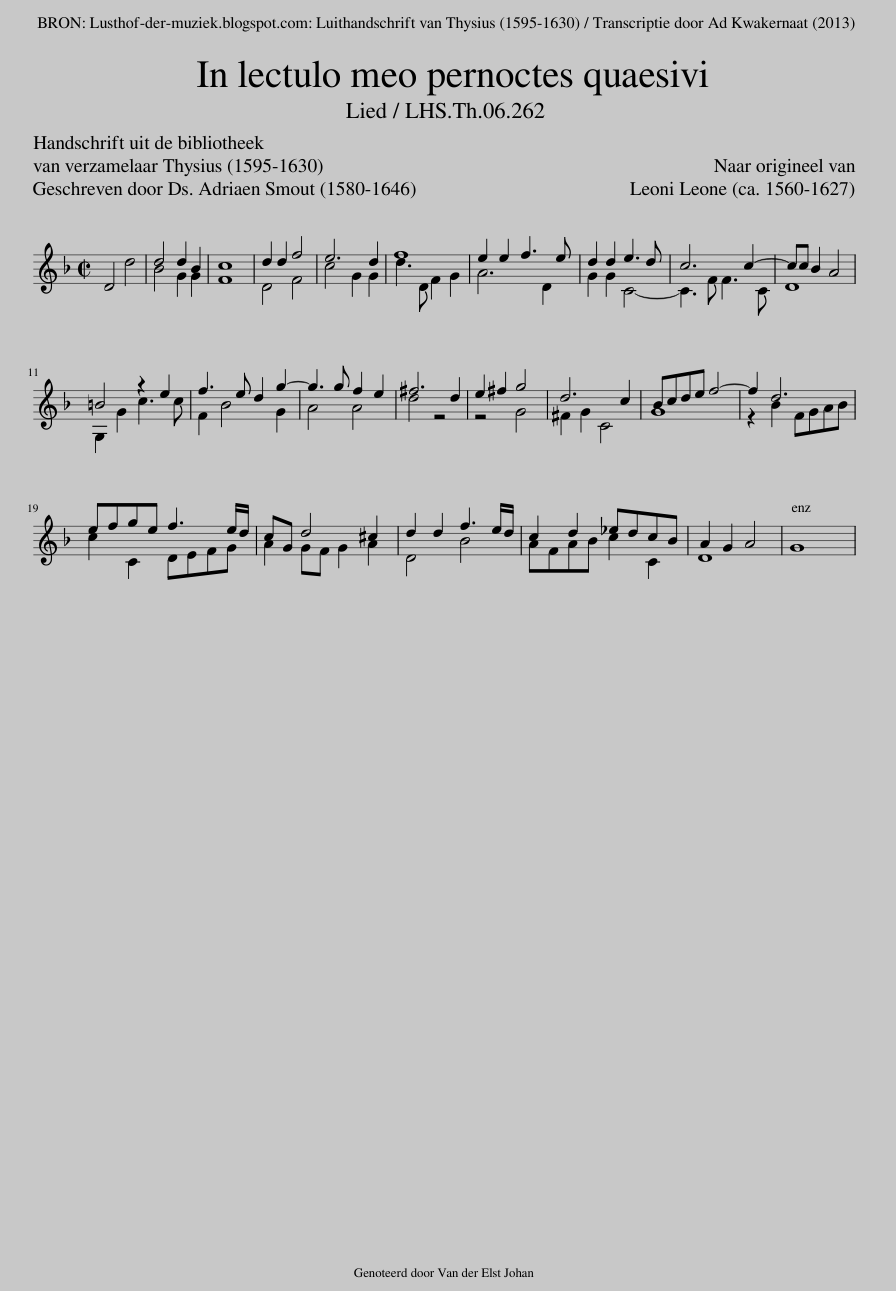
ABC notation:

X:1
%%score ( 1 2 )
L:1/8
M:2/2
I:linebreak $
K:F
V:1 treble
V:2 treble
V:1
 D4 d4 | d4 d2 B2 | c8 | d2 d2 f4 | e6 d2 | %5
 f8 | e2 e2 f3 e | d2 d2 e3 d | c6 c2- | cc B2 A4 |$ %10
 =B4 z2 e2 | f3 e d2 g2- | g3 g f2 e2 | ^f6 d2 | e2 ^f2 g4 | %15
 d6 c2 | Bcde f4- | f2 d6 |$ efge f3 e/d/ | cG d4 ^c2 | %20
 d2 d2 f3 e/d/ | c2 d2 _edcB | A2 G2 A4 | G8 | %24
V:2
 x8 | B4 G2 G2 | F8 | D4 F4 | c4 G2 G2 | %5
 d3 D F2 G2 | A6 D2 | G2 G2 C4- | C3 F F3 C | D8 |$ %10
 G,2 G2 c3 c | F2 B4 G2 | A4 A4 | d4 z4 | z4 G4 | %15
 ^F2 G2 C4 | G8 | z2 B2 FGAB |$ c2 C2 DEFG | A2 GF G2 A2 | %20
 D4 B4 | AFAB c2 C2 | D8 | x8 | %24
